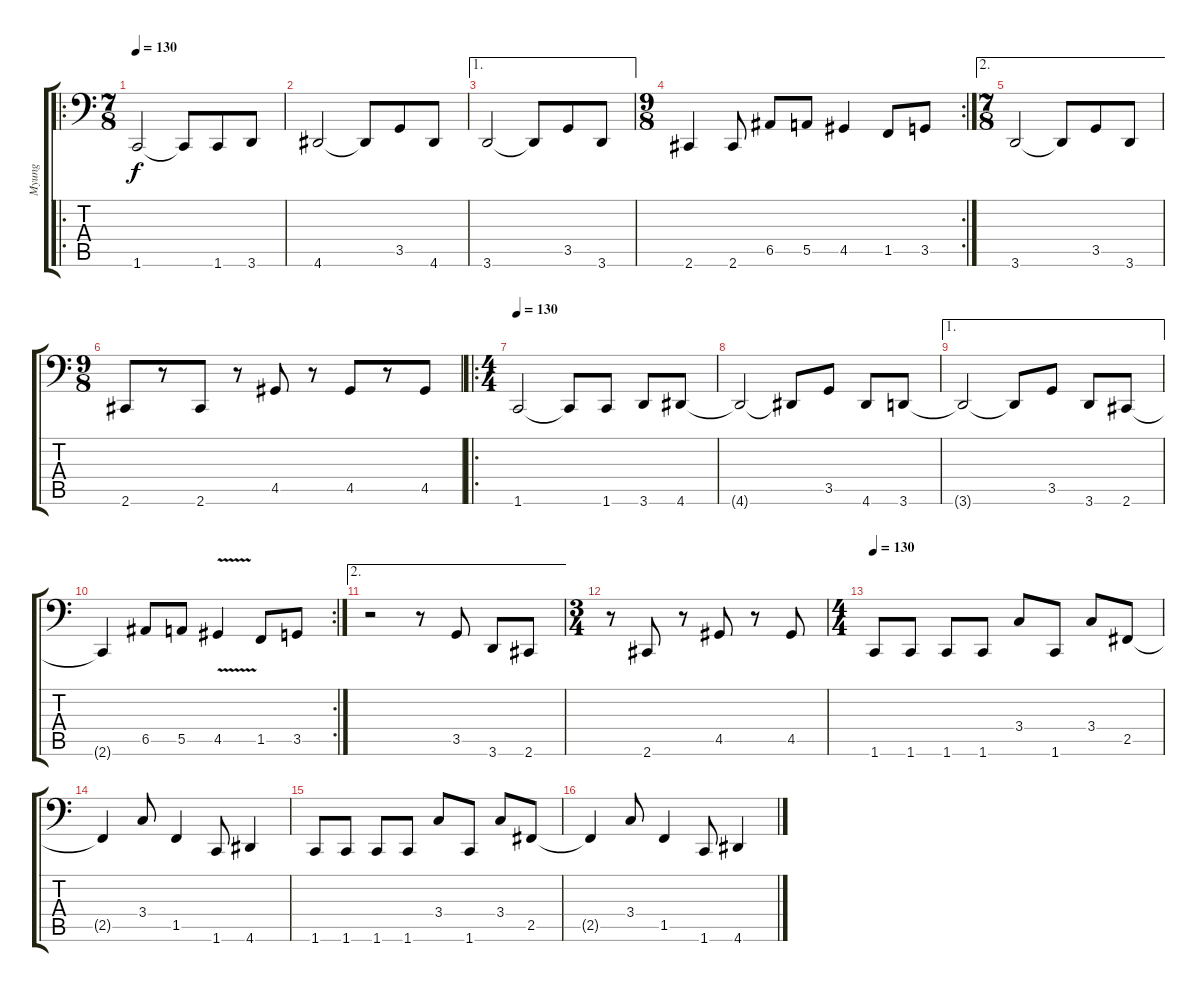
\track ("Myung" "Myung") {instrument electricbassfinger}
\staff {score tabs}
\tuning (C3 G2 D2 A1 E1 B0) {hide}
\ro
\ts (7 8)
\tempo 130
\clef f4
\ks c
1.6.2{dy f} 1.6{t}.8 1.6.8 3.6.8 |
4.6.2 4.6{t}.8 3.5.8 4.6.8 |
\ae 1
3.6.2 3.6{t}.8 3.5.8 3.6.8 |
\rc 2
\ts (9 8)
2.6.4 2.6.8 6.5.8 5.5.8 4.5.4 1.5.8 3.5.8 |
\ae 2
\ts (7 8)
3.6.2 3.6{t}.8 3.5.8 3.6.8 |
\ts (9 8)
2.6.8 r.8 2.6.8 r.8 4.5.8 r.8 4.5.8 r.8 4.5.8 |
\ro
\ts (4 4)
\tempo 130
1.6.2 1.6{t}.8 1.6.8 3.6.8 4.6.8 |
4.6{t}.2 4.6{t}.8 3.5.8 4.6.8 3.6.8 |
\ae 1
3.6{t}.2 3.6{t}.8 3.5.8 3.6.8 2.6.8 |
\rc 2
2.6{t}.4 6.5.8 5.5.8 4.5{v}.4 1.5.8 3.5.8 |
\ae 2
r.2 r.8 3.5.8 3.6.8 2.6.8 |
\ts (3 4)
r.8 2.6.8 r.8 4.5.8 r.8 4.5.8 |
\ts (4 4)
\tempo 130
1.6.8 1.6.8 1.6.8 1.6.8 3.4.8 1.6.8 3.4.8 2.5.8 |
2.5{t}.4 3.4.8 1.5.4 1.6.8 4.6.4 |
1.6.8 1.6.8 1.6.8 1.6.8 3.4.8 1.6.8 3.4.8 2.5.8 |
2.5{t}.4 3.4.8 1.5.4 1.6.8 4.6.4
